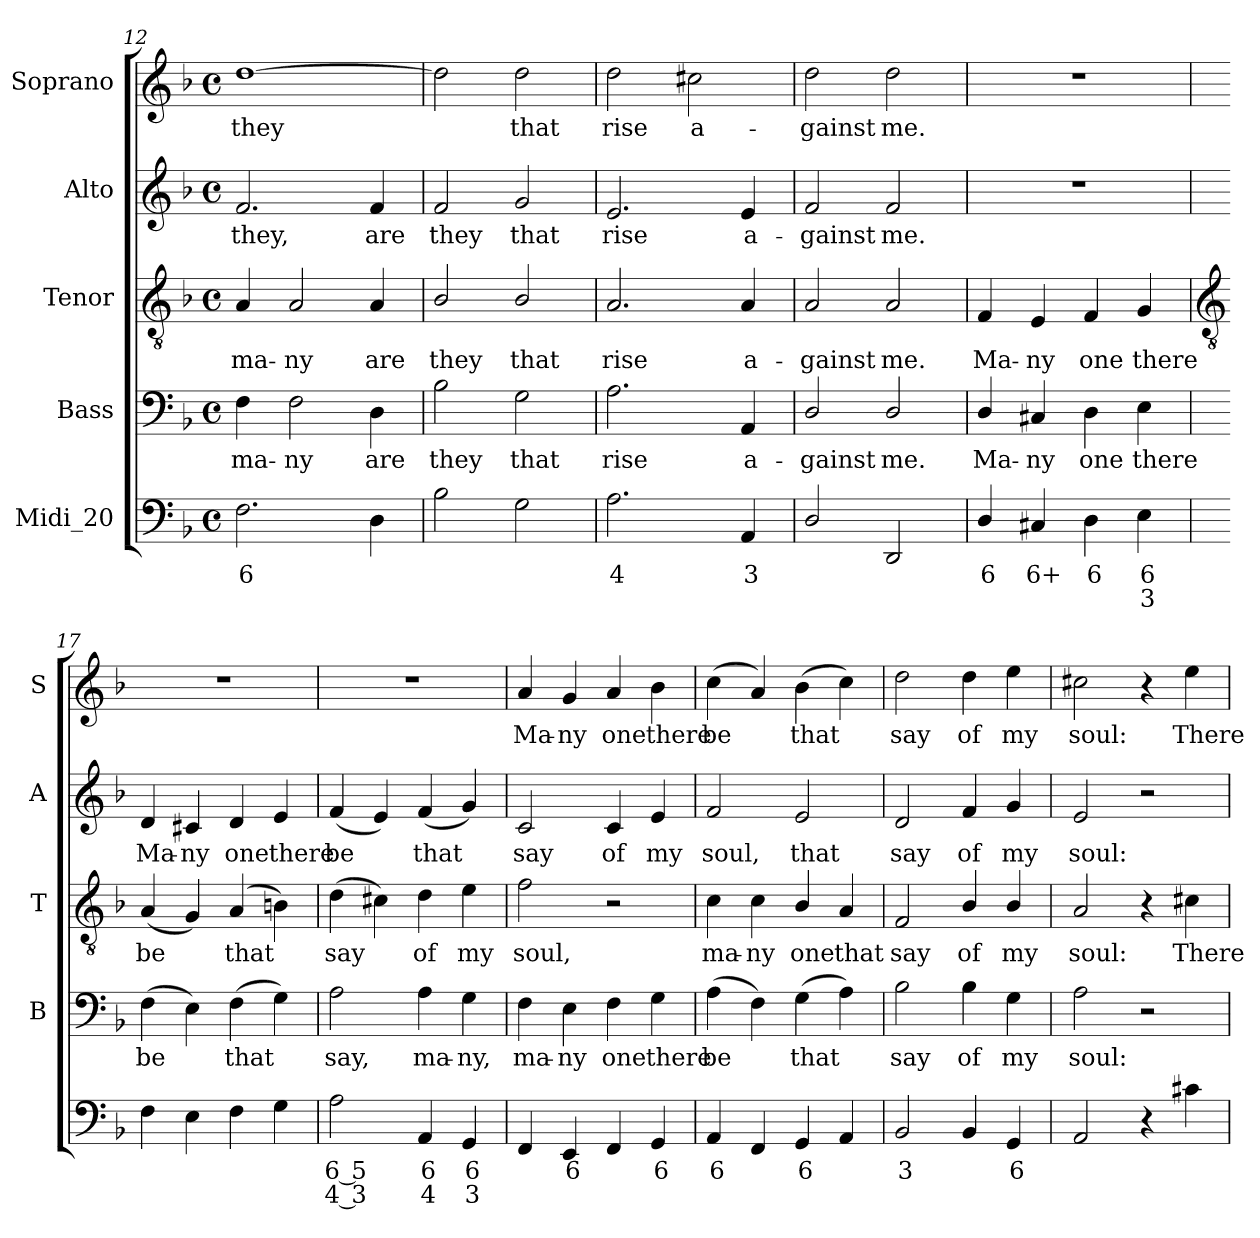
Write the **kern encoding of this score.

**kern	**text	**text	**kern	**text	**kern	**text	**kern	**text	**kern	**text
*part5	*part5	*part5	*part4	*part4	*part3	*part3	*part2	*part2	*part1	*part1
*staff5	*staff5	*staff5	*staff4	*staff4	*staff3	*staff3	*staff2	*staff2	*staff1	*staff1
*I"Midi_20	*	*	*I"Bass	*	*I"Tenor	*	*I"Alto	*	*I"Soprano	*
*	*	*	*I'B	*	*I'T	*	*I'A	*	*I'S	*
*clefF4	*	*	*clefF4	*	*clefGv2	*	*clefG2	*	*clefG2	*
*k[b-]	*	*	*k[b-]	*	*k[b-]	*	*k[b-]	*	*k[b-]	*
*F:	*	*	*F:	*	*F:	*	*F:	*	*F:	*
*M4/4	*	*	*M4/4	*	*M4/4	*	*M4/4	*	*M4/4	*
*met(c)	*	*	*met(c)	*	*met(c)	*	*met(c)	*	*met(c)	*
=12	=12	=12	=12	=12	=12	=12	=12	=12	=12	=12
!	!LO:LY:b	!	!	!LO:LY:b	!	!LO:LY:b	!	!LO:LY:b	!	!LO:LY:b
2.F	6	.	4F	ma-	4A	ma-	2.f	they,	[1dd	they
!	!	!	!	!LO:LY:b	!	!LO:LY:b	!	!	!	!
.	.	.	2F	-ny	2A	-ny	.	.	.	.
!	!	!	!	!LO:LY:b	!	!LO:LY:b	!	!LO:LY:b	!	!
4D	.	.	4D	are	4A	are	4f	are	.	.
=13	=13	=13	=13	=13	=13	=13	=13	=13	=13	=13
!	!	!	!	!LO:LY:b	!	!LO:LY:b	!	!LO:LY:b	!	!
2B-	.	.	2B-	they	2B-/	they	2f	they	2dd]	.
!	!	!	!	!LO:LY:b	!	!LO:LY:b	!	!LO:LY:b	!	!LO:LY:b
2G	.	.	2G	that	2B-/	that	2g	that	2dd	that
=14	=14	=14	=14	=14	=14	=14	=14	=14	=14	=14
!	!LO:LY:b	!	!	!LO:LY:b	!	!LO:LY:b	!	!LO:LY:b	!	!LO:LY:b
2.A	4	.	2.A	rise	2.A	rise	2.e	rise	2dd	rise
!	!	!	!	!	!	!	!	!	!	!LO:LY:b
.	.	.	.	.	.	.	.	.	2cc#X	a-
!	!LO:LY:b	!	!	!LO:LY:b	!	!LO:LY:b	!	!LO:LY:b	!	!
4AA	3	.	4AA	a-	4A	a-	4e	a-	.	.
=15	=15	=15	=15	=15	=15	=15	=15	=15	=15	=15
!	!	!	!	!LO:LY:b	!	!LO:LY:b	!	!LO:LY:b	!	!LO:LY:b
2D/	.	.	2D/	-gainst	2A	-gainst	2f	-gainst	2dd	-gainst
!	!	!	!	!LO:LY:b	!	!LO:LY:b	!	!LO:LY:b	!	!LO:LY:b
2DD/	.	.	2D/	me.	2A	me.	2f	me.	2dd	me.
=16	=16	=16	=16	=16	=16	=16	=16	=16	=16	=16
!	!LO:LY:b	!	!	!LO:LY:b	!	!LO:LY:b	!	!	!	!
4D/	6	.	4D/	Ma-	4F	Ma-	1r	.	1r	.
!	!LO:LY:b	!	!	!LO:LY:b	!	!LO:LY:b	!	!	!	!
4C#X	6+	.	4C#X	-ny	4E	-ny	.	.	.	.
!	!LO:LY:b	!	!	!LO:LY:b	!	!LO:LY:b	!	!	!	!
4D	6	.	4D	one	4F	one	.	.	.	.
!	!LO:LY:b	!LO:LY:b	!	!LO:LY:b	!	!LO:LY:b	!	!	!	!
4E	6	3	4E	there	4G	there	.	.	.	.
!!LO:LB:g=z
=17	=17	=17	=17	=17	=17	=17	=17	=17	=17	=17
*	*	*	*	*	*clefGv2	*	*	*	*	*
!	!	!	!	!LO:LY:b	!	!LO:LY:b	!	!LO:LY:b	!	!
4F	.	.	(>4F	be	(<4A	be	4d	Ma-	1r	.
!	!	!	!	!	!	!	!	!LO:LY:b	!	!
4E	.	.	4E)	.	4G)	.	4c#X	-ny	.	.
!	!	!	!	!LO:LY:b	!	!LO:LY:b	!	!LO:LY:b	!	!
4F	.	.	(>4F	that	(<4A	that	4d	one	.	.
!	!	!	!	!	!	!	!	!LO:LY:b	!	!
4G	.	.	4G)	.	4Bn)	.	4e	there	.	.
=18	=18	=18	=18	=18	=18	=18	=18	=18	=18	=18
!	!LO:LY:b	!LO:LY:b	!	!LO:LY:b	!	!LO:LY:b	!	!LO:LY:b	!	!
2A	6 5	4 3	2A	say,	(>4d	say	(<4f	be	1r	.
.	.	.	.	.	4c#X)	.	4e)	.	.	.
!	!LO:LY:b	!LO:LY:b	!	!LO:LY:b	!	!LO:LY:b	!	!LO:LY:b	!	!
4AA	6	4	4A	ma-	4d	of	(<4f	that	.	.
!	!LO:LY:b	!LO:LY:b	!	!LO:LY:b	!	!LO:LY:b	!	!	!	!
4GG	6	3	4G	-ny,	4e	my	4g)	.	.	.
=19	=19	=19	=19	=19	=19	=19	=19	=19	=19	=19
!	!	!	!	!LO:LY:b	!	!LO:LY:b	!	!LO:LY:b	!	!LO:LY:b
4FF	.	.	4F	ma-	2f	soul,	2c	say	4a	Ma-
!	!LO:LY:b	!	!	!LO:LY:b	!	!	!	!	!	!LO:LY:b
4EE	6	.	4E	-ny	.	.	.	.	4g	-ny
!	!	!	!	!LO:LY:b	!	!	!	!LO:LY:b	!	!LO:LY:b
4FF	.	.	4F	one	2r	.	4c	of	4a	one
!	!LO:LY:b	!	!	!LO:LY:b	!	!	!	!LO:LY:b	!	!LO:LY:b
4GG	6	.	4G	there	.	.	4e	my	4b-	there
=20	=20	=20	=20	=20	=20	=20	=20	=20	=20	=20
!	!LO:LY:b	!	!	!LO:LY:b	!	!LO:LY:b	!	!LO:LY:b	!	!LO:LY:b
4AA	6	.	(>4A	be	4c	ma-	2f	soul,	(<4cc	be
!	!	!	!	!	!	!LO:LY:b	!	!	!	!
4FF	.	.	4F)	.	4c	-ny	.	.	4a)	.
!	!LO:LY:b	!	!	!LO:LY:b	!	!LO:LY:b	!	!LO:LY:b	!	!LO:LY:b
4GG	6	.	(>4G	that	4B-/	one	2e	that	(>4b-	that
!	!	!	!	!	!	!LO:LY:b	!	!	!	!
4AA	.	.	4A)	.	4A	that	.	.	4cc)	.
=21	=21	=21	=21	=21	=21	=21	=21	=21	=21	=21
!	!LO:LY:b	!	!	!LO:LY:b	!	!LO:LY:b	!	!LO:LY:b	!	!LO:LY:b
2BB-	3	.	2B-	say	2F	say	2d	say	2dd	say
!	!	!	!	!LO:LY:b	!	!LO:LY:b	!	!LO:LY:b	!	!LO:LY:b
4BB-	.	.	4B-	of	4B-/	of	4f	of	4dd	of
!	!LO:LY:b	!	!	!LO:LY:b	!	!LO:LY:b	!	!LO:LY:b	!	!LO:LY:b
4GG	6	.	4G	my	4B-/	my	4g	my	4ee	my
=22	=22	=22	=22	=22	=22	=22	=22	=22	=22	=22
!	!	!	!	!LO:LY:b	!	!LO:LY:b	!	!LO:LY:b	!	!LO:LY:b
2AA	.	.	2A	soul:	2A	soul:	2e	soul:	2cc#X	soul:
4r	.	.	2r	.	4r	.	2r	.	4r	.
!	!	!	!	!	!	!LO:LY:b	!	!	!	!LO:LY:b
4c#X	.	.	.	.	4c#X	There	.	.	4ee	There
=	=	=	=	=	=	=	=	=	=	=
*-	*-	*-	*-	*-	*-	*-	*-	*-	*-	*-
